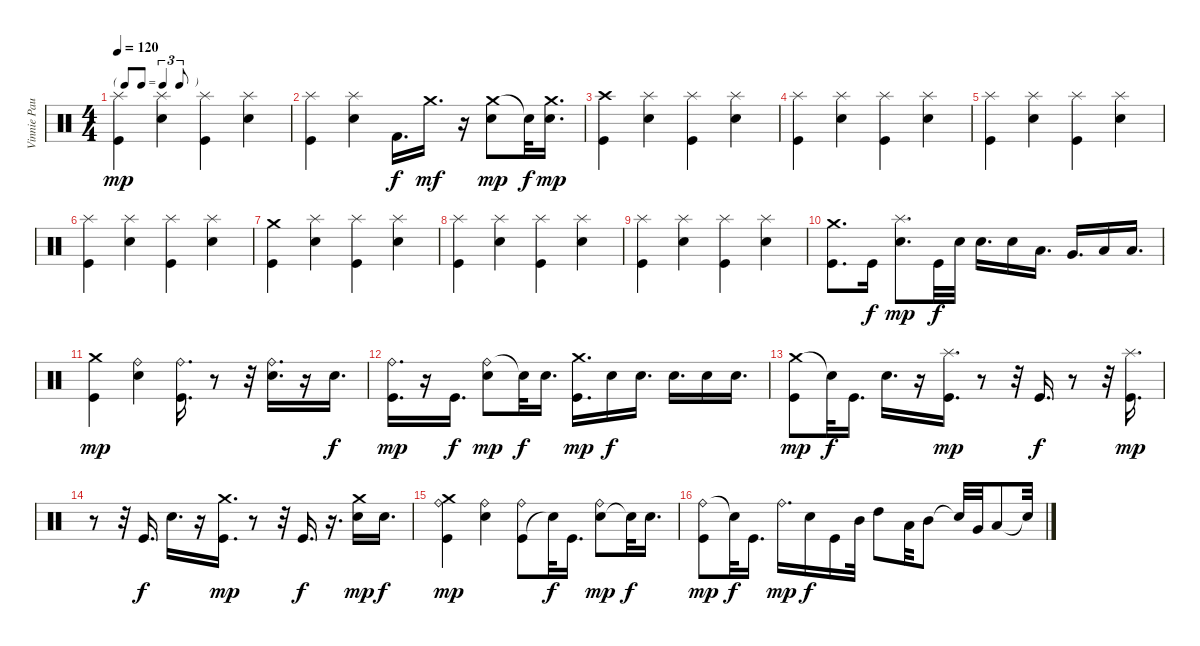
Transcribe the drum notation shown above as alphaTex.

\track ("Vinnie Paul (Drums)" "Vinnie Pau") {instrument percussion}
\staff {score}
\articulation defaults
\ts (4 4)
\tf triplet8th
\tempo 120
\clef neutral
\ks c
("Kick (hit)" "Splash (hit)").4{dy mp} ("Electric Snare (hit)" "Splash (hit)").4 ("Kick (hit)" "Splash (hit)").4 ("Electric Snare (hit)" "Splash (hit)").4 |
("Kick (hit)" "Splash (hit)").4 ("Electric Snare (hit)" "Splash (hit)").4 "Kick (hit) 2".16{d dy f} "Crash medium (hit)".16{d dy mf} r.16 ("Crash medium (hit)" "Electric Snare (hit)").8{dy mp} "Snare (hit)"{t}.32{dy f} ("Crash medium (hit)" "Electric Snare (hit)").16{d dy mp} |
("Kick (hit)" "Crash high (hit)").4 ("Splash (hit)" "Electric Snare (hit)").4 ("Splash (hit)" "Kick (hit)").4 ("Splash (hit)" "Electric Snare (hit)").4 |
("Kick (hit)" "Splash (hit)").4 ("Splash (hit)" "Electric Snare (hit)").4 ("Splash (hit)" "Kick (hit)").4 ("Splash (hit)" "Electric Snare (hit)").4 |
("Kick (hit)" "Splash (hit)").4 ("Electric Snare (hit)" "Splash (hit)").4 ("Kick (hit)" "Splash (hit)").4 ("Electric Snare (hit)" "Splash (hit)").4 |
("Kick (hit)" "Splash (hit)").4 ("Electric Snare (hit)" "Splash (hit)").4 ("Kick (hit)" "Splash (hit)").4 ("Electric Snare (hit)" "Splash (hit)").4 |
("Kick (hit)" "Crash medium (hit)").4 ("Splash (hit)" "Electric Snare (hit)").4 ("Splash (hit)" "Kick (hit)").4 ("Splash (hit)" "Electric Snare (hit)").4 |
("Kick (hit)" "Splash (hit)").4 ("Splash (hit)" "Electric Snare (hit)").4 ("Splash (hit)" "Kick (hit)").4 ("Splash (hit)" "Electric Snare (hit)").4 |
("Kick (hit)" "Splash (hit)").4 ("Electric Snare (hit)" "Splash (hit)").4 ("Kick (hit)" "Splash (hit)").4 ("Electric Snare (hit)" "Splash (hit)").4 |
("Kick (hit)" "Crash medium (hit)").8{d} "Kick (hit)".16{dy f} ("Electric Snare (hit)" "Splash (hit)").8{d dy mp} "Kick (hit)".32{dy f} "Snare (hit) 2".32 "Electric Snare (hit)".16{d} "Electric Snare (hit)".16 "Low Tom (hit)".16{d} "Very Low Tom (hit)".16{d} "Low Floor Tom (hit)".16 "Low Floor Tom (hit)".16{d} |
("Kick (hit)" "Crash medium (hit)").4{dy mp} ("Electric Snare (hit)" "Ride (bell)").4 ("Ride (bell)" "Kick (hit)").16{d} r.8 r.32 ("Ride (bell)" "Electric Snare (hit)").16{d} r.16 "Electric Snare (hit)".16{d dy f} |
("Ride (bell)" "Kick (hit)").16{d dy mp} r.16 "Kick (hit)".16{d dy f} ("Ride (bell)" "Electric Snare (hit)").8{dy mp} "Snare (hit)"{t}.32{dy f} "Electric Snare (hit)".16{d} ("Kick (hit)" "Crash medium (hit)").16{d dy mp} "Electric Snare (hit)".16{dy f} "Electric Snare (hit)".16{d} "Electric Snare (hit)".16{d} "Electric Snare (hit)".16 "Electric Snare (hit)".16{d} |
("Crash medium (hit)" "Kick (hit)").8{dy mp} "Snare (hit)"{t}.32{dy f} "Kick (hit)".16{d} "Electric Snare (hit)".16{d} r.16 ("Splash (hit)" "Kick (hit)").16{d dy mp} r.8 r.32 "Kick (hit)".16{d dy f} r.8 r.32 ("Splash (hit)" "Kick (hit)").16{d dy mp} |
r.8 r.32 "Kick (hit)".16{d dy f} "Electric Snare (hit)".16{d} r.16 ("Crash medium (hit)" "Kick (hit)").16{d dy mp} r.8 r.32 "Kick (hit)".16{d dy f} r.16{d} ("Electric Snare (hit)" "Crash medium (hit)").16{dy mp} "Electric Snare (hit)".16{d dy f} |
("Crash medium (hit)" "Kick (hit)" "Ride (bell)").4{dy mp} ("Electric Snare (hit)" "Ride (bell)").4 ("Kick (hit)" "Ride (bell)").8 "Snare (hit)"{t}.32{dy f} "Kick (hit)".16{d} ("Electric Snare (hit)" "Ride (bell)").8{dy mp} "Snare (hit)"{t}.32{dy f} "Electric Snare (hit)".16{d} |
("Ride (bell)" "Kick (hit)").8{dy mp} "Snare (hit)"{t}.32{dy f} "Kick (hit)".16{d} "Ride (bell)".16{d dy mp} "Electric Snare (hit)".16{dy f} "Kick (hit)".16 "Mid Tom (hit)".32 "High Tom (hit)".8 "Low Tom (hit)".32 "Mid Tom (hit)".8 "Snare (hit)"{t}.32 "Very Low Tom (hit)".32 "Low Tom (hit)".8 "Snare (hit)"{t}.32
